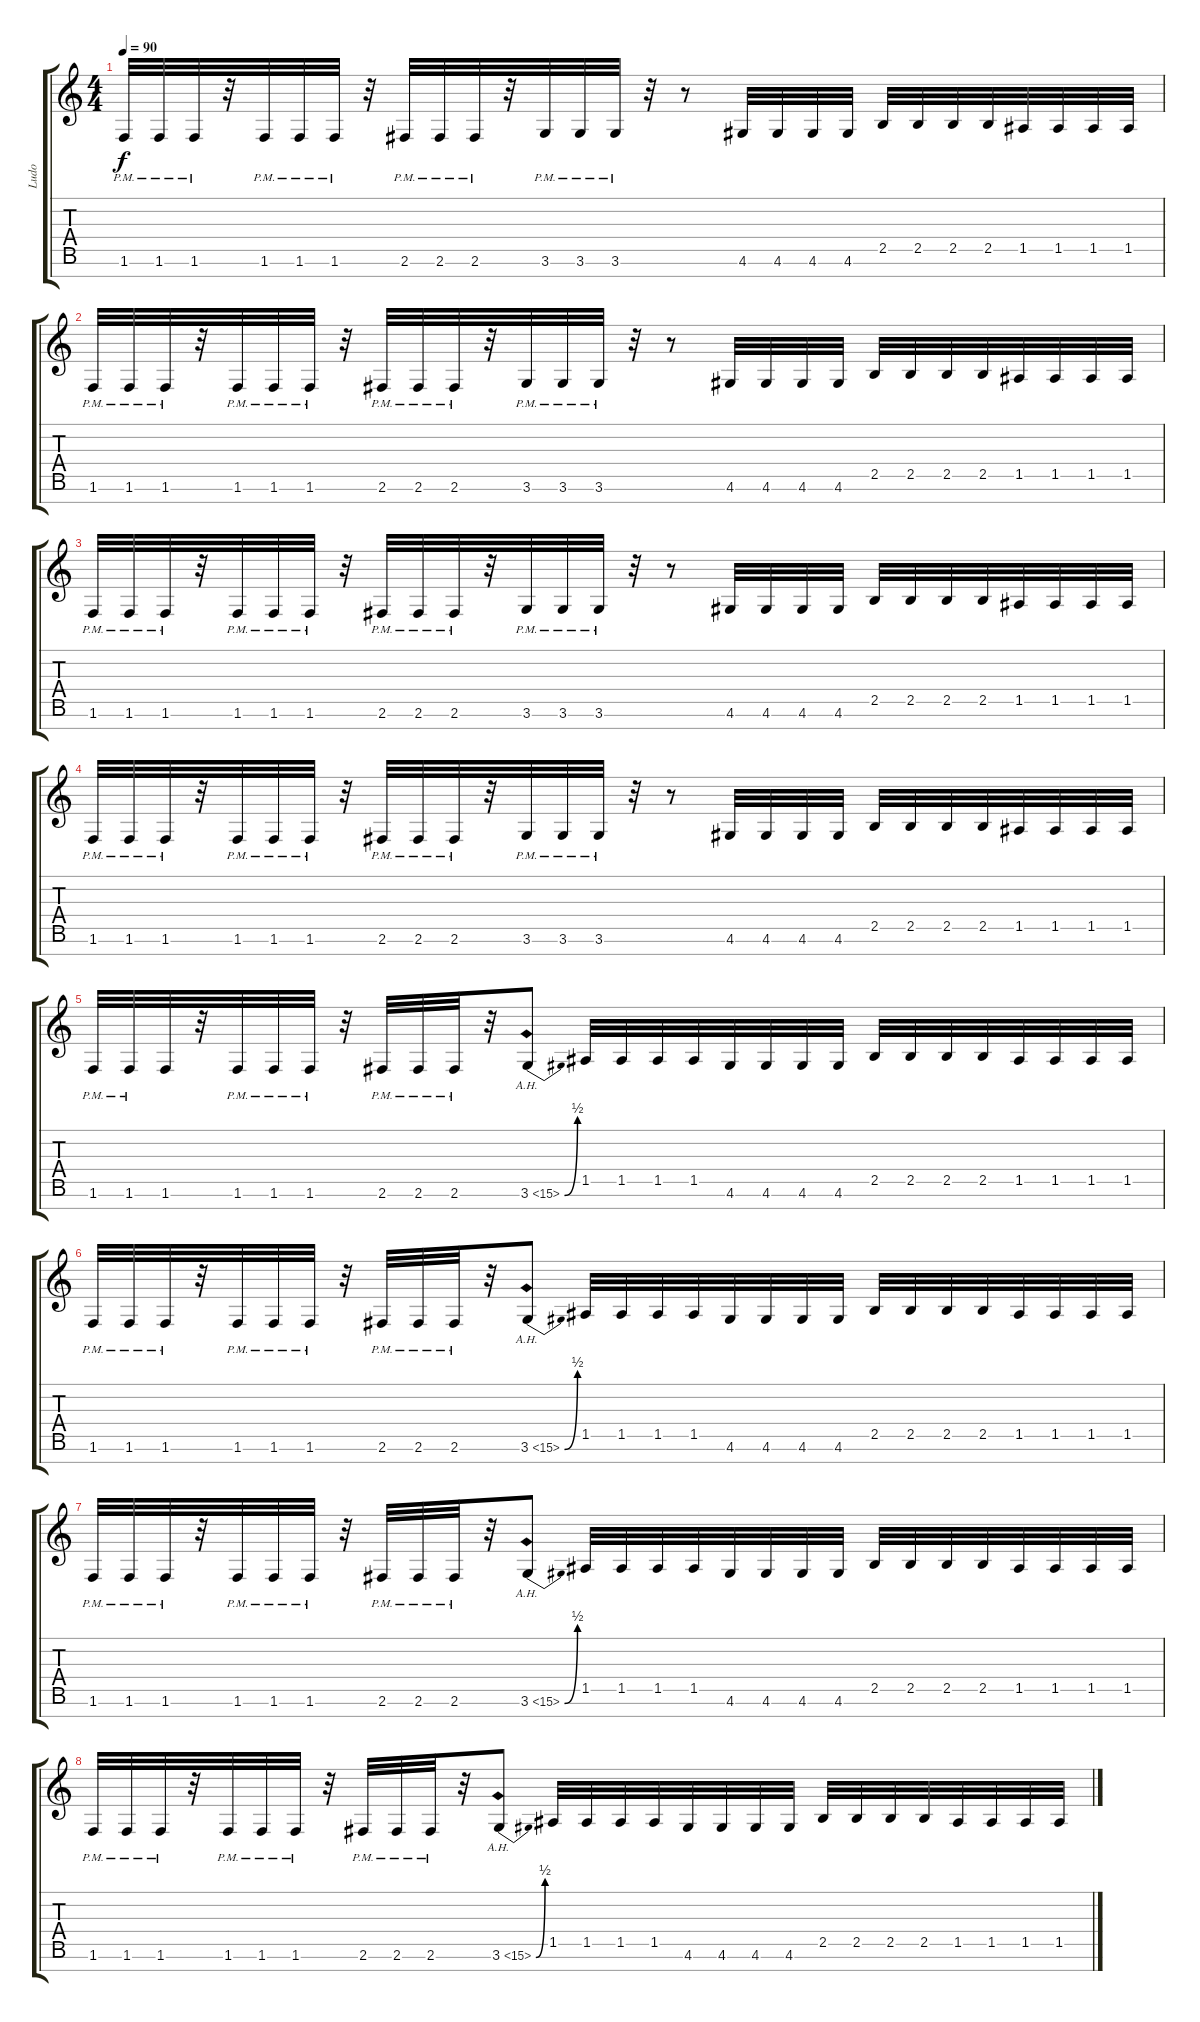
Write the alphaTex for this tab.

\track ("Ludo" "Ludo") {instrument electricguitarjazz}
\staff {score tabs}
\tuning (E4 B3 G3 D3 A2 E2 B1) {hide}
\ts (4 4)
\tempo 90
\clef g2
\ks c
1.6{pm}.32{dy f instrument distortionguitar} 1.6{pm}.32 1.6{pm}.32 r.32 1.6{pm}.32 1.6{pm}.32 1.6{pm}.32 r.32 2.6{pm}.32 2.6{pm}.32 2.6{pm}.32 r.32 3.6{pm}.32 3.6{pm}.32 3.6{pm}.32 r.32 r.8 4.6.32 4.6.32 4.6.32 4.6.32 2.5.32 2.5.32 2.5.32 2.5.32 1.5.32 1.5.32 1.5.32 1.5.32 |
1.6{pm}.32{instrument distortionguitar} 1.6{pm}.32 1.6{pm}.32 r.32 1.6{pm}.32 1.6{pm}.32 1.6{pm}.32 r.32 2.6{pm}.32 2.6{pm}.32 2.6{pm}.32 r.32 3.6{pm}.32 3.6{pm}.32 3.6{pm}.32 r.32 r.8 4.6.32 4.6.32 4.6.32 4.6.32 2.5.32 2.5.32 2.5.32 2.5.32 1.5.32 1.5.32 1.5.32 1.5.32 |
1.6{pm}.32{instrument distortionguitar} 1.6{pm}.32 1.6{pm}.32 r.32 1.6{pm}.32 1.6{pm}.32 1.6{pm}.32 r.32 2.6{pm}.32 2.6{pm}.32 2.6{pm}.32 r.32 3.6{pm}.32 3.6{pm}.32 3.6{pm}.32 r.32 r.8 4.6.32 4.6.32 4.6.32 4.6.32 2.5.32 2.5.32 2.5.32 2.5.32 1.5.32 1.5.32 1.5.32 1.5.32 |
1.6{pm}.32{instrument distortionguitar} 1.6{pm}.32 1.6{pm}.32 r.32 1.6{pm}.32 1.6{pm}.32 1.6{pm}.32 r.32 2.6{pm}.32 2.6{pm}.32 2.6{pm}.32 r.32 3.6{pm}.32 3.6{pm}.32 3.6{pm}.32 r.32 r.8 4.6.32 4.6.32 4.6.32 4.6.32 2.5.32 2.5.32 2.5.32 2.5.32 1.5.32 1.5.32 1.5.32 1.5.32 |
1.6{pm}.32{instrument distortionguitar} 1.6{pm}.32 1.6.32 r.32 1.6{pm}.32 1.6{pm}.32 1.6{pm}.32 r.32 2.6{pm}.32 2.6{pm}.32 2.6{pm}.32 r.32 3.6{be (bend 0 0 60 2) ah 12}.8 1.5.32 1.5.32 1.5.32 1.5.32 4.6.32 4.6.32 4.6.32 4.6.32 2.5.32 2.5.32 2.5.32 2.5.32 1.5.32 1.5.32 1.5.32 1.5.32 |
1.6{pm}.32{instrument distortionguitar} 1.6{pm}.32 1.6{pm}.32 r.32 1.6{pm}.32 1.6{pm}.32 1.6{pm}.32 r.32 2.6{pm}.32 2.6{pm}.32 2.6{pm}.32 r.32 3.6{be (bend 0 0 60 2) ah 12}.8 1.5.32 1.5.32 1.5.32 1.5.32 4.6.32 4.6.32 4.6.32 4.6.32 2.5.32 2.5.32 2.5.32 2.5.32 1.5.32 1.5.32 1.5.32 1.5.32 |
1.6{pm}.32{instrument distortionguitar} 1.6{pm}.32 1.6{pm}.32 r.32 1.6{pm}.32 1.6{pm}.32 1.6{pm}.32 r.32 2.6{pm}.32 2.6{pm}.32 2.6{pm}.32 r.32 3.6{be (bend 0 0 60 2) ah 12}.8 1.5.32 1.5.32 1.5.32 1.5.32 4.6.32 4.6.32 4.6.32 4.6.32 2.5.32 2.5.32 2.5.32 2.5.32 1.5.32 1.5.32 1.5.32 1.5.32 |
1.6{pm}.32{instrument distortionguitar} 1.6{pm}.32 1.6{pm}.32 r.32 1.6{pm}.32 1.6{pm}.32 1.6{pm}.32 r.32 2.6{pm}.32 2.6{pm}.32 2.6{pm}.32 r.32 3.6{be (bend 0 0 60 2) ah 12}.8 1.5.32 1.5.32 1.5.32 1.5.32 4.6.32 4.6.32 4.6.32 4.6.32 2.5.32 2.5.32 2.5.32 2.5.32 1.5.32 1.5.32 1.5.32 1.5.32
